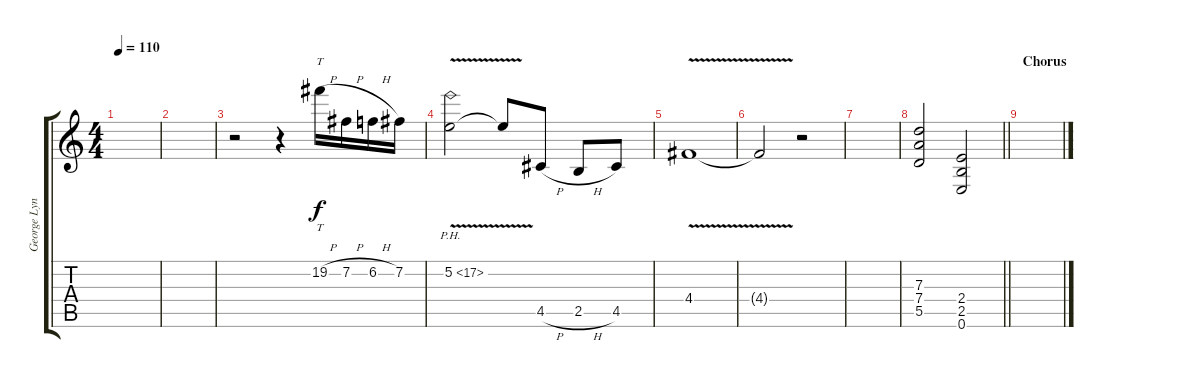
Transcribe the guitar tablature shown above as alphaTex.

\track ("George Lynch Lead" "George Lyn") {instrument distortionguitar}
\staff {score tabs}
\tuning (E4 B3 G3 D3 A2 E2) {hide}
\ts (4 4)
\tempo 110
\clef g2
\ks c
|
|
r.2 r.4 19.2{h}.16{tt} 7.2{h}.16 6.2{h}.16 7.2.16 |
5.2{ph 12 v}.2 5.2{t}.8 4.5{h}.8 2.5{h}.8 4.5.8 |
4.4{v}.1 |
4.4{t}.2 r.2 |
|
\barLineRight lightlight
(7.3 7.4 5.5).2 (2.4 2.5 0.6).2 |
\section ("" "Chorus")
